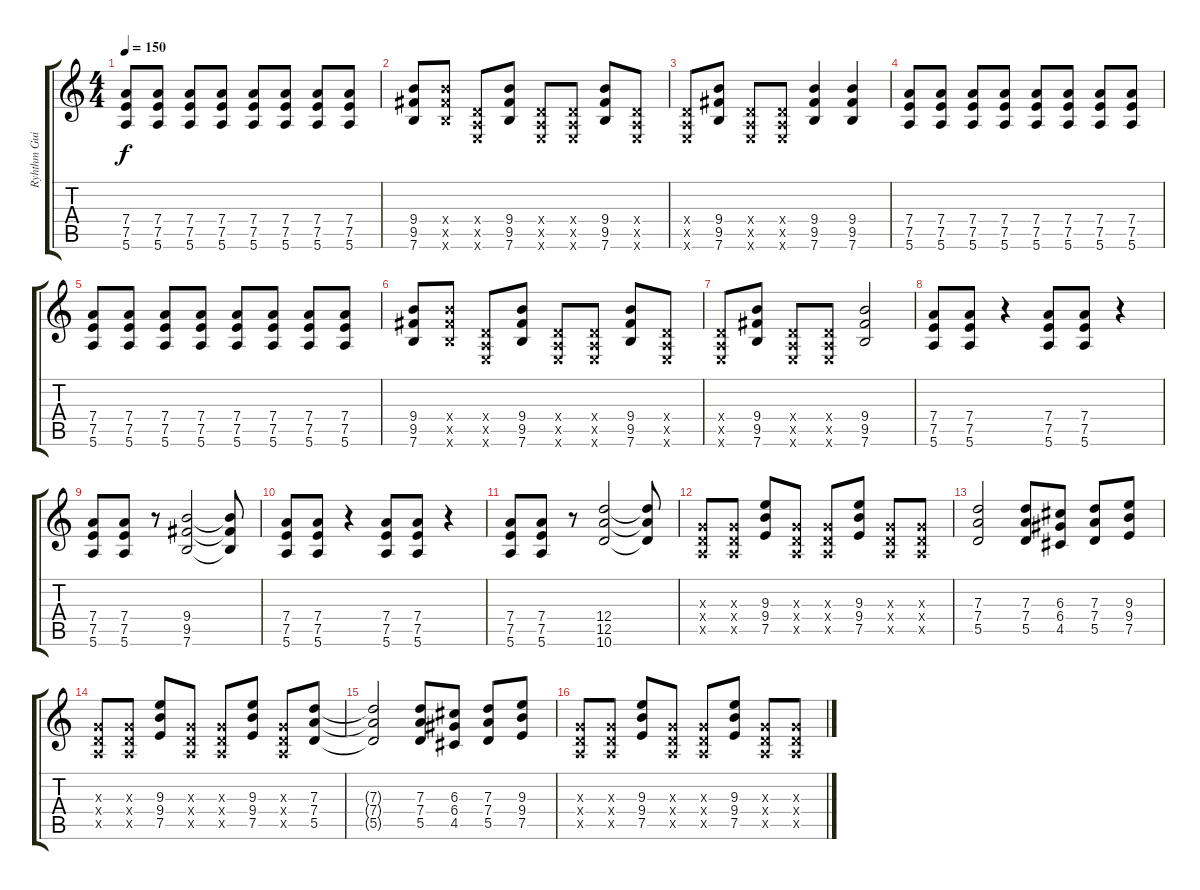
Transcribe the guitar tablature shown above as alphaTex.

\track ("Ryhthm Guitar" "Ryhthm Gui") {instrument distortionguitar}
\staff {score tabs}
\tuning (E4 B3 G3 D3 A2 E2) {hide}
\ts (4 4)
\tempo 150
\clef g2
\ks c
(7.4 7.5 5.6).8{dy f} (7.4 7.5 5.6).8 (7.4 7.5 5.6).8 (7.4 7.5 5.6).8 (7.4 7.5 5.6).8 (7.4 7.5 5.6).8 (7.4 7.5 5.6).8 (7.4 7.5 5.6).8 |
(9.4 9.5 7.6).8 (9.4{x} 9.5{x} 7.6{x}).8 (0.4{x} 0.5{x} 0.6{x}).8 (9.4 9.5 7.6).8 (0.4{x} 0.5{x} 0.6{x}).8 (0.4{x} 0.5{x} 0.6{x}).8 (9.4 9.5 7.6).8 (0.4{x} 0.5{x} 0.6{x}).8 |
(0.4{x} 0.5{x} 0.6{x}).8 (9.4 9.5 7.6).8 (0.4{x} 0.5{x} 0.6{x}).8 (0.4{x} 0.5{x} 0.6{x}).8 (9.4 9.5 7.6).4 (9.4 9.5 7.6).4 |
(7.4 7.5 5.6).8 (7.4 7.5 5.6).8 (7.4 7.5 5.6).8 (7.4 7.5 5.6).8 (7.4 7.5 5.6).8 (7.4 7.5 5.6).8 (7.4 7.5 5.6).8 (7.4 7.5 5.6).8 |
(7.4 7.5 5.6).8 (7.4 7.5 5.6).8 (7.4 7.5 5.6).8 (7.4 7.5 5.6).8 (7.4 7.5 5.6).8 (7.4 7.5 5.6).8 (7.4 7.5 5.6).8 (7.4 7.5 5.6).8 |
(9.4 9.5 7.6).8 (9.4{x} 9.5{x} 7.6{x}).8 (0.4{x} 0.5{x} 0.6{x}).8 (9.4 9.5 7.6).8 (0.4{x} 0.5{x} 0.6{x}).8 (0.4{x} 0.5{x} 0.6{x}).8 (9.4 9.5 7.6).8 (0.4{x} 0.5{x} 0.6{x}).8 |
(0.4{x} 0.5{x} 0.6{x}).8 (9.4 9.5 7.6).8 (0.4{x} 0.5{x} 0.6{x}).8 (0.4{x} 0.5{x} 0.6{x}).8 (9.4 9.5 7.6).2 |
(7.4 7.5 5.6).8 (7.4 7.5 5.6).8 r.4 (7.4 7.5 5.6).8 (7.4 7.5 5.6).8 r.4 |
(7.4 7.5 5.6).8 (7.4 7.5 5.6).8 r.8 (9.4 9.5 7.6).2 (9.4{t} 9.5{t} 7.6{t}).8 |
(7.4 7.5 5.6).8 (7.4 7.5 5.6).8 r.4 (7.4 7.5 5.6).8 (7.4 7.5 5.6).8 r.4 |
(7.4 7.5 5.6).8 (7.4 7.5 5.6).8 r.8 (12.4 12.5 10.6).2 (12.4{t} 12.5{t} 10.6{t}).8 |
(0.3{x} 0.4{x} 0.5{x}).8 (0.3{x} 0.4{x} 0.5{x}).8 (9.3 9.4 7.5).8 (0.3{x} 0.4{x} 0.5{x}).8 (0.3{x} 0.4{x} 0.5{x}).8 (9.3 9.4 7.5).8 (0.3{x} 0.4{x} 0.5{x}).8 (0.3{x} 0.4{x} 0.5{x}).8 |
(7.3 7.4 5.5).2 (7.3 7.4 5.5).8 (6.3 6.4 4.5).8 (7.3 7.4 5.5).8 (9.3 9.4 7.5).8 |
(0.3{x} 0.4{x} 0.5{x}).8 (0.3{x} 0.4{x} 0.5{x}).8 (9.3 9.4 7.5).8 (0.3{x} 0.4{x} 0.5{x}).8 (0.3{x} 0.4{x} 0.5{x}).8 (9.3 9.4 7.5).8 (0.3{x} 0.4{x} 0.5{x}).8 (7.3 7.4 5.5).8 |
(7.3{t} 7.4{t} 5.5{t}).2 (7.3 7.4 5.5).8 (6.3 6.4 4.5).8 (7.3 7.4 5.5).8 (9.3 9.4 7.5).8 |
(0.3{x} 0.4{x} 0.5{x}).8 (0.3{x} 0.4{x} 0.5{x}).8 (9.3 9.4 7.5).8 (0.3{x} 0.4{x} 0.5{x}).8 (0.3{x} 0.4{x} 0.5{x}).8 (9.3 9.4 7.5).8 (0.3{x} 0.4{x} 0.5{x}).8 (0.3{x} 0.4{x} 0.5{x}).8
